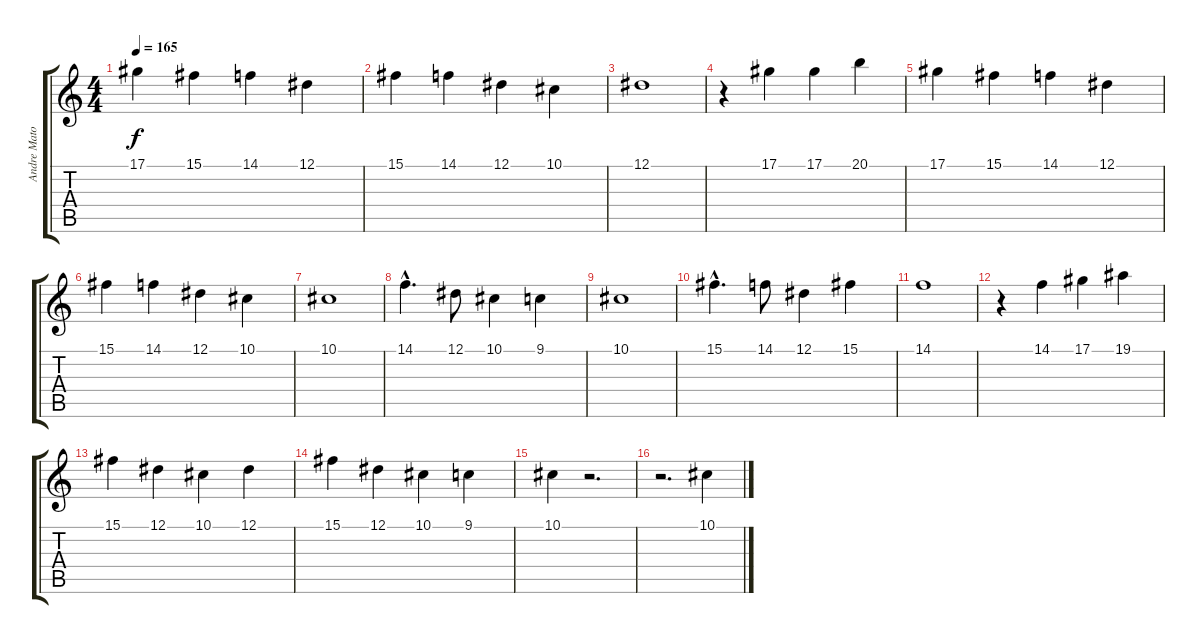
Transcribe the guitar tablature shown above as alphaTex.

\track ("Andre Matos" "Andre Mato") {instrument lead2sawtooth}
\staff {score tabs}
\tuning (Eb4 Bb3 Gb3 Db3 Ab2 Eb2) {hide}
\ts (4 4)
\tempo 165
\clef g2
\ks c
17.1.4{dy f} 15.1.4 14.1.4 12.1.4 |
15.1.4 14.1.4 12.1.4 10.1.4 |
12.1.1 |
r.4 17.1.4 17.1.4 20.1.4 |
17.1.4 15.1.4 14.1.4 12.1.4 |
15.1.4 14.1.4 12.1.4 10.1.4 |
10.1.1 |
14.1{hac}.4{d} 12.1.8 10.1.4 9.1.4 |
10.1.1 |
15.1{hac}.4{d} 14.1.8 12.1.4 15.1.4 |
14.1.1 |
r.4 14.1.4 17.1.4 19.1.4 |
15.1.4 12.1.4 10.1.4 12.1.4 |
15.1.4 12.1.4 10.1.4 9.1.4 |
10.1.4 r.2{d} |
r.2{d} 10.1{ss}.4
